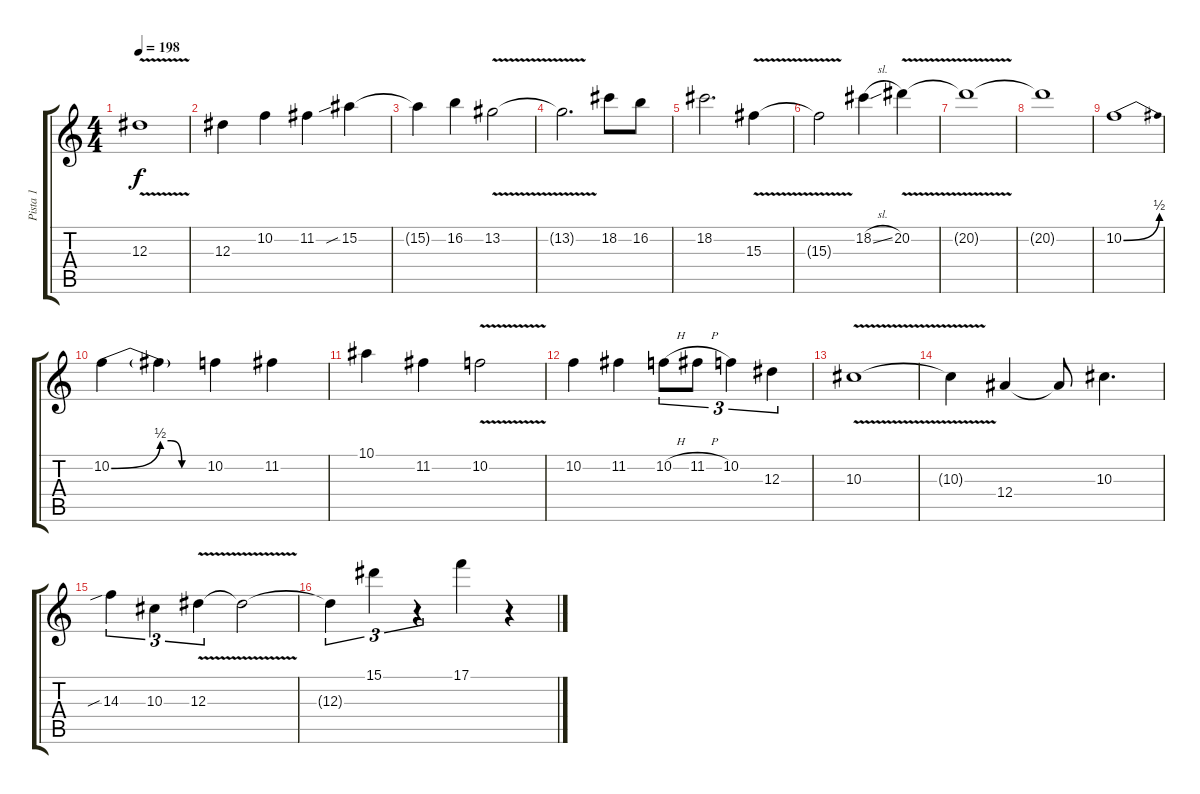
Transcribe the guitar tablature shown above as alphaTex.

\track ("Pista 1" "Pista 1") {instrument distortionguitar}
\staff {score tabs}
\tuning (C4 G3 Eb3 Bb2 F2 C2) {hide}
\ts (4 4)
\tempo 198
\clef g2
\ks c
12.3{v}.1{dy f} |
12.3.4 10.2.4 11.2.4 15.2{sib}.4 |
15.2{t}.4 16.2.4 13.2{v}.2 |
13.2{t}.2{d} 18.2.8 16.2.8 |
18.2.2{d} 15.3{v}.4 |
15.3{t}.2 18.2{sl}.4 20.2{v}.4 |
20.2{t}.1 |
20.2{t}.1 |
10.2{be (bend 0 0 60 2)}.1 |
10.2{be (bend 0 0 60 2)}.4 10.2{be (custom 0 2 15 2 30 0 60 0) t}.4 10.2.4 11.2.4 |
10.1.4 11.2.4 10.2{v}.2 |
10.2.4 11.2.4 10.2{h}.8{tu (3 2)} 11.2{h}.8{tu (3 2)} 10.2.4{tu (3 2)} 12.3.4{tu (3 2)} |
10.3{v}.1 |
10.3{t}.4 12.4.4 12.4{t}.8 10.3.4{d} |
14.3{sib}.4{tu (3 2)} 10.3.4{tu (3 2)} 12.3{v}.4{tu (3 2)} 12.3{t}.2 |
12.3{t}.4{tu (3 2)} 15.1.4{tu (3 2)} r.4{tu (3 2)} 17.1.4 r.4
